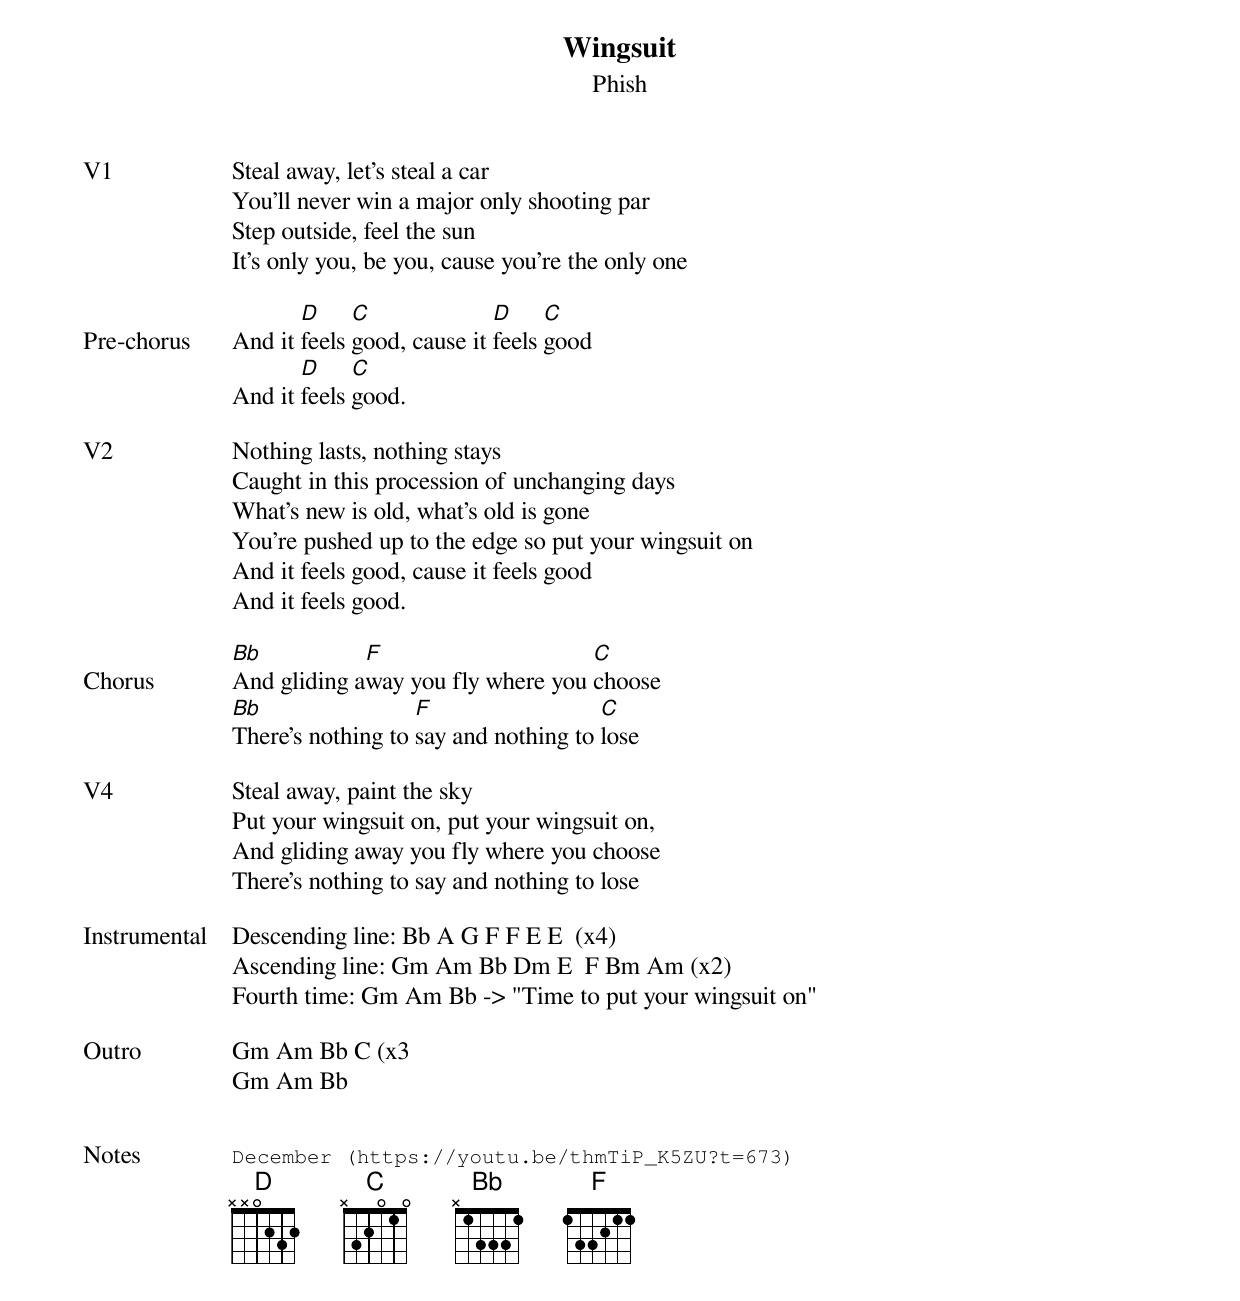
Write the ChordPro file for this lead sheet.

{t: Wingsuit}
{st:Phish}
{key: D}
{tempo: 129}

{sov: V1}
Steal away, let's steal a car
You'll never win a major only shooting par
Step outside, feel the sun
It's only you, be you, cause you're the only one
{eov}

{sov: Pre-chorus}
And it [D]feels [C]good, cause it [D]feels [C]good
And it [D]feels [C]good.
{eov}

{sov: V2}
Nothing lasts, nothing stays
Caught in this procession of unchanging days
What's new is old, what's old is gone
You're pushed up to the edge so put your wingsuit on
And it feels good, cause it feels good
And it feels good.
{eov}

{sov: Chorus}
[Bb]And gliding a[F]way you fly where you [C]choose
[Bb]There's nothing to [F]say and nothing to [C]lose
{eov}

{sov: V4}
Steal away, paint the sky
Put your wingsuit on, put your wingsuit on,
And gliding away you fly where you choose
There's nothing to say and nothing to lose
{eov}

{sov: Instrumental}
Descending line: Bb A G F F E E  (x4)
Ascending line: Gm Am Bb Dm E  F Bm Am (x2)
Fourth time: Gm Am Bb -> "Time to put your wingsuit on"
{eov}

{sov: Outro}
Gm Am Bb C (x3
Gm Am Bb
{eov}


{sot: Notes}
December (https://youtu.be/thmTiP_K5ZU?t=673)
{eot}
